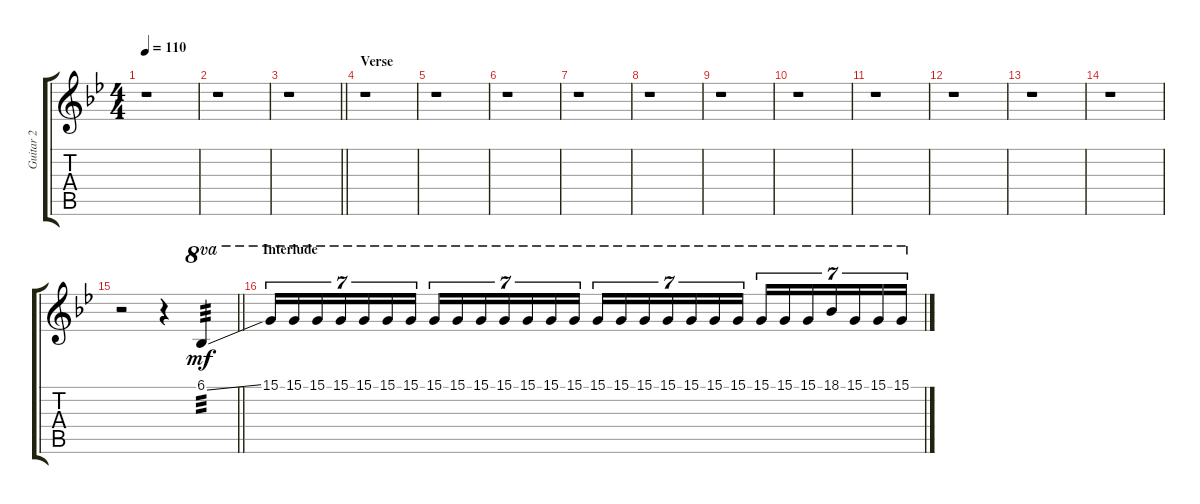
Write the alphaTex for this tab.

\track ("Guitar 2" "Guitar 2") {instrument lead1square}
\staff {score tabs}
\tuning (E4 B3 G3 D3 A2 E2) {hide}
\ts (4 4)
\tempo 110
\clef g2
\ks gminor
r.1{dy mf} |
r.1 |
\barLineRight lightlight
r.1 |
\section ("" "Verse")
r.1 |
r.1 |
r.1 |
r.1 |
r.1 |
r.1 |
r.1 |
r.1 |
r.1 |
r.1 |
r.1 |
\barLineRight lightlight
r.2 r.4 6.1{ss}.4{ot 8va tp 3 volume 9} |
\section ("" "Interlude")
15.1.16{tu (7 4) ot 8va} 15.1.16{tu (7 4) ot 8va} 15.1.16{tu (7 4) ot 8va} 15.1.16{tu (7 4) ot 8va} 15.1.16{tu (7 4) ot 8va} 15.1.16{tu (7 4) ot 8va} 15.1.16{tu (7 4) ot 8va} 15.1.16{tu (7 4) ot 8va} 15.1.16{tu (7 4) ot 8va} 15.1.16{tu (7 4) ot 8va} 15.1.16{tu (7 4) ot 8va} 15.1.16{tu (7 4) ot 8va} 15.1.16{tu (7 4) ot 8va} 15.1.16{tu (7 4) ot 8va} 15.1.16{tu (7 4) ot 8va} 15.1.16{tu (7 4) ot 8va} 15.1.16{tu (7 4) ot 8va} 15.1.16{tu (7 4) ot 8va} 15.1.16{tu (7 4) ot 8va} 15.1.16{tu (7 4) ot 8va} 15.1.16{tu (7 4) ot 8va} 15.1.16{tu (7 4) ot 8va} 15.1.16{tu (7 4) ot 8va} 15.1.16{tu (7 4) ot 8va} 18.1.16{tu (7 4) ot 8va} 15.1.16{tu (7 4) ot 8va} 15.1.16{tu (7 4) ot 8va} 15.1.16{tu (7 4) ot 8va}
